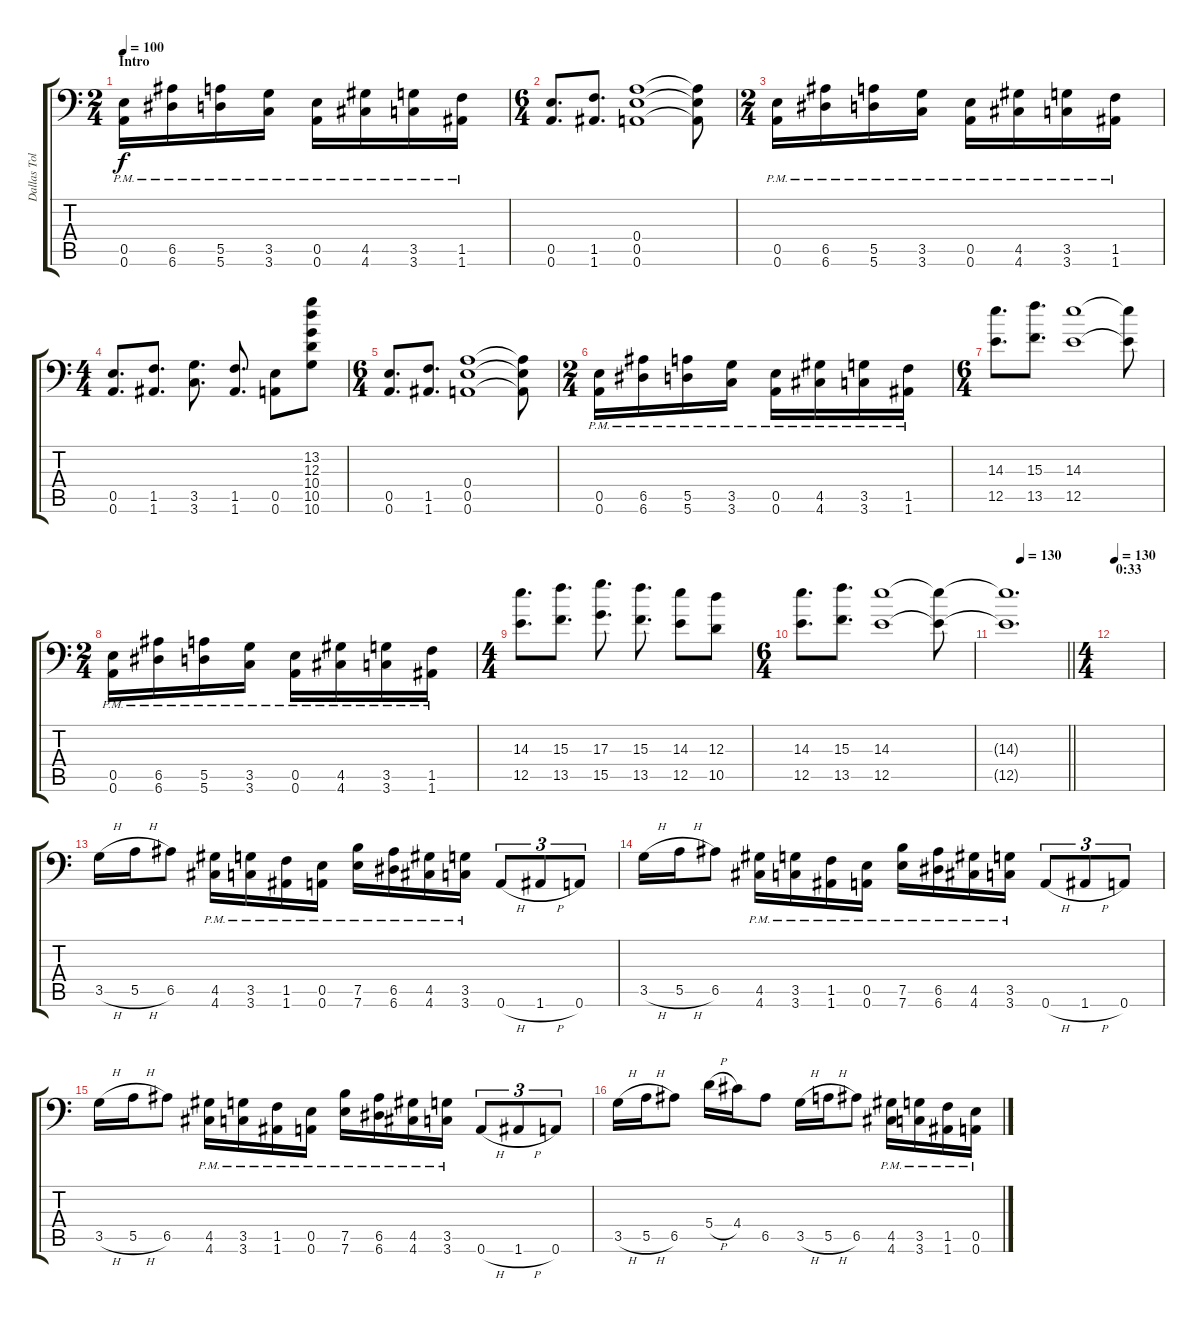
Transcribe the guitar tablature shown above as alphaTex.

\track ("Dallas Toler Wade" "Dallas Tol") {instrument distortionguitar}
\staff {score tabs}
\tuning (B3 Gb3 D3 A2 E2 A1) {hide}
\ts (2 4)
\section ("" "Intro")
\tempo 100
\clef f4
\ks c
(0.5{pm} 0.6{pm}).16{dy f instrument distortionguitar} (6.5{pm} 6.6{pm}).16 (5.5{pm} 5.6{pm}).16 (3.5{pm} 3.6{pm}).16 (0.5{pm} 0.6{pm}).16 (4.5{pm} 4.6{pm}).16 (3.5{pm} 3.6{pm}).16 (1.5{pm} 1.6{pm}).16 |
\ts (6 4)
(0.5 0.6).8{d} (1.5 1.6).8{d} (0.4 0.5 0.6).1 (0.4{t} 0.5{t} 0.6{t}).8 |
\ts (2 4)
(0.5{pm} 0.6{pm}).16 (6.5{pm} 6.6{pm}).16 (5.5{pm} 5.6{pm}).16 (3.5{pm} 3.6{pm}).16 (0.5{pm} 0.6{pm}).16 (4.5{pm} 4.6{pm}).16 (3.5{pm} 3.6{pm}).16 (1.5{pm} 1.6{pm}).16 |
\ts (4 4)
(0.5 0.6).8{d} (1.5 1.6).8{d} (3.5 3.6).8{d} (1.5 1.6).8{d} (0.5 0.6).8 (13.2 12.3 10.4 10.5 10.6).8 |
\ts (6 4)
(0.5 0.6).8{d} (1.5 1.6).8{d} (0.4 0.5 0.6).1 (0.4{t} 0.5{t} 0.6{t}).8 |
\ts (2 4)
(0.5{pm} 0.6{pm}).16 (6.5{pm} 6.6{pm}).16 (5.5{pm} 5.6{pm}).16 (3.5{pm} 3.6{pm}).16 (0.5{pm} 0.6{pm}).16 (4.5{pm} 4.6{pm}).16 (3.5{pm} 3.6{pm}).16 (1.5{pm} 1.6{pm}).16 |
\ts (6 4)
(14.3 12.5).8{d} (15.3 13.5).8{d} (14.3 12.5).1 (14.3{t} 12.5{t}).8 |
\ts (2 4)
(0.5{pm} 0.6{pm}).16 (6.5{pm} 6.6{pm}).16 (5.5{pm} 5.6{pm}).16 (3.5{pm} 3.6{pm}).16 (0.5{pm} 0.6{pm}).16 (4.5{pm} 4.6{pm}).16 (3.5{pm} 3.6{pm}).16 (1.5{pm} 1.6{pm}).16 |
\ts (4 4)
(14.3 12.5).8{d} (15.3 13.5).8{d} (17.3 15.5).8{d} (15.3 13.5).8{d} (14.3 12.5).8 (12.3 10.5).8 |
\ts (6 4)
(14.3 12.5).8{d} (15.3 13.5).8{d} (14.3 12.5).1 (14.3{t} 12.5{t}).8 |
\tempo (130 0.25)
\barLineRight lightlight
(14.3{t} 12.5{t}).1{d} |
\ts (4 4)
\section ("" "0:33")
\tempo 130
|
3.5{h}.16 5.5{h}.16 6.5.8 (4.5{pm} 4.6{pm}).16 (3.5{pm} 3.6{pm}).16 (1.5{pm} 1.6{pm}).16 (0.5{pm} 0.6{pm}).16 (7.5{pm} 7.6{pm}).16 (6.5{pm} 6.6{pm}).16 (4.5{pm} 4.6{pm}).16 (3.5{pm} 3.6{pm}).16 0.6{h}.8{tu (3 2)} 1.6{h}.8{tu (3 2)} 0.6.8{tu (3 2)} |
3.5{h}.16 5.5{h}.16 6.5.8 (4.5{pm} 4.6{pm}).16 (3.5{pm} 3.6{pm}).16 (1.5{pm} 1.6{pm}).16 (0.5{pm} 0.6{pm}).16 (7.5{pm} 7.6{pm}).16 (6.5{pm} 6.6{pm}).16 (4.5{pm} 4.6{pm}).16 (3.5{pm} 3.6{pm}).16 0.6{h}.8{tu (3 2)} 1.6{h}.8{tu (3 2)} 0.6.8{tu (3 2)} |
3.5{h}.16 5.5{h}.16 6.5.8 (4.5{pm} 4.6{pm}).16 (3.5{pm} 3.6{pm}).16 (1.5{pm} 1.6{pm}).16 (0.5{pm} 0.6{pm}).16 (7.5{pm} 7.6{pm}).16 (6.5{pm} 6.6{pm}).16 (4.5{pm} 4.6{pm}).16 (3.5{pm} 3.6{pm}).16 0.6{h}.8{tu (3 2)} 1.6{h}.8{tu (3 2)} 0.6.8{tu (3 2)} |
3.5{h}.16 5.5{h}.16 6.5.8 5.4{h}.16 4.4.16 6.5.8 3.5{h}.16 5.5{h}.16 6.5.8 (4.5{pm} 4.6{pm}).16 (3.5{pm} 3.6{pm}).16 (1.5{pm} 1.6{pm}).16 (0.5{pm} 0.6{pm}).16
